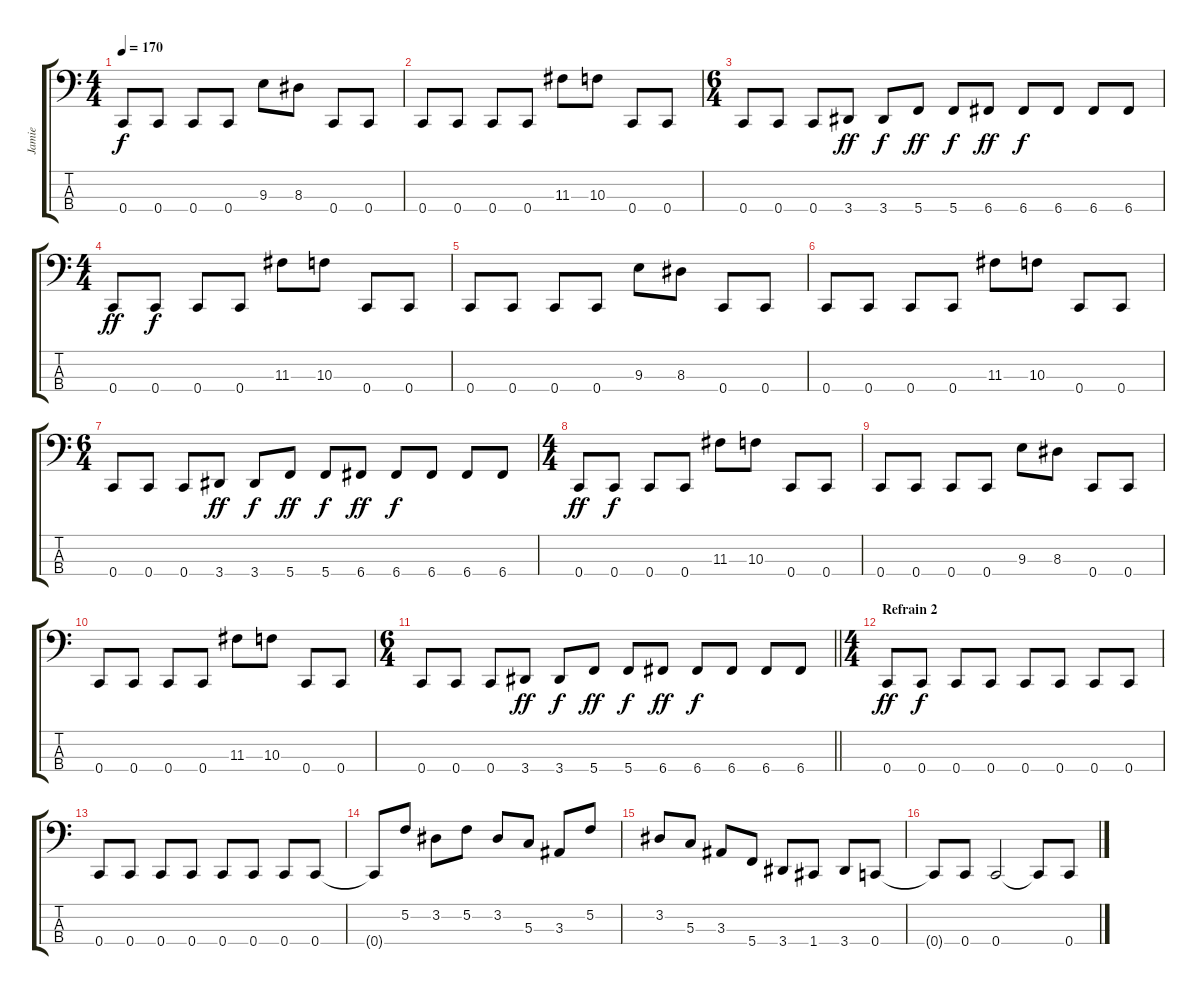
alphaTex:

\track ("Jamie" "Jamie") {instrument electricbasspick}
\staff {score tabs}
\tuning (F2 C2 G1 C1) {hide}
\ts (4 4)
\tempo 170
\clef f4
\ks c
0.4.8{dy f} 0.4.8 0.4.8 0.4.8 9.3.8 8.3.8 0.4.8 0.4.8 |
0.4.8 0.4.8 0.4.8 0.4.8 11.3.8 10.3.8 0.4.8 0.4.8 |
\ts (6 4)
0.4.8 0.4.8 0.4.8 3.4.8{dy ff} 3.4.8{dy f} 5.4.8{dy ff} 5.4.8{dy f} 6.4.8{dy ff} 6.4.8{dy f} 6.4.8 6.4.8 6.4.8 |
\ts (4 4)
0.4.8{dy ff} 0.4.8{dy f} 0.4.8 0.4.8 11.3.8 10.3.8 0.4.8 0.4.8 |
0.4.8 0.4.8 0.4.8 0.4.8 9.3.8 8.3.8 0.4.8 0.4.8 |
0.4.8 0.4.8 0.4.8 0.4.8 11.3.8 10.3.8 0.4.8 0.4.8 |
\ts (6 4)
0.4.8 0.4.8 0.4.8 3.4.8{dy ff} 3.4.8{dy f} 5.4.8{dy ff} 5.4.8{dy f} 6.4.8{dy ff} 6.4.8{dy f} 6.4.8 6.4.8 6.4.8 |
\ts (4 4)
0.4.8{dy ff} 0.4.8{dy f} 0.4.8 0.4.8 11.3.8 10.3.8 0.4.8 0.4.8 |
0.4.8 0.4.8 0.4.8 0.4.8 9.3.8 8.3.8 0.4.8 0.4.8 |
0.4.8 0.4.8 0.4.8 0.4.8 11.3.8 10.3.8 0.4.8 0.4.8 |
\ts (6 4)
\barLineRight lightlight
0.4.8 0.4.8 0.4.8 3.4.8{dy ff} 3.4.8{dy f} 5.4.8{dy ff} 5.4.8{dy f} 6.4.8{dy ff} 6.4.8{dy f} 6.4.8 6.4.8 6.4.8 |
\ts (4 4)
\section ("" "Refrain 2")
0.4.8{dy ff} 0.4.8{dy f} 0.4.8 0.4.8 0.4.8 0.4.8 0.4.8 0.4.8 |
0.4.8 0.4.8 0.4.8 0.4.8 0.4.8 0.4.8 0.4.8 0.4.8 |
0.4{t}.8 5.2.8 3.2.8 5.2.8 3.2.8 5.3.8 3.3.8 5.2.8 |
3.2.8 5.3.8 3.3.8 5.4.8 3.4.8 1.4.8 3.4.8 0.4.8 |
0.4{t}.8 0.4.8 0.4.2 0.4{t}.8 0.4.8
